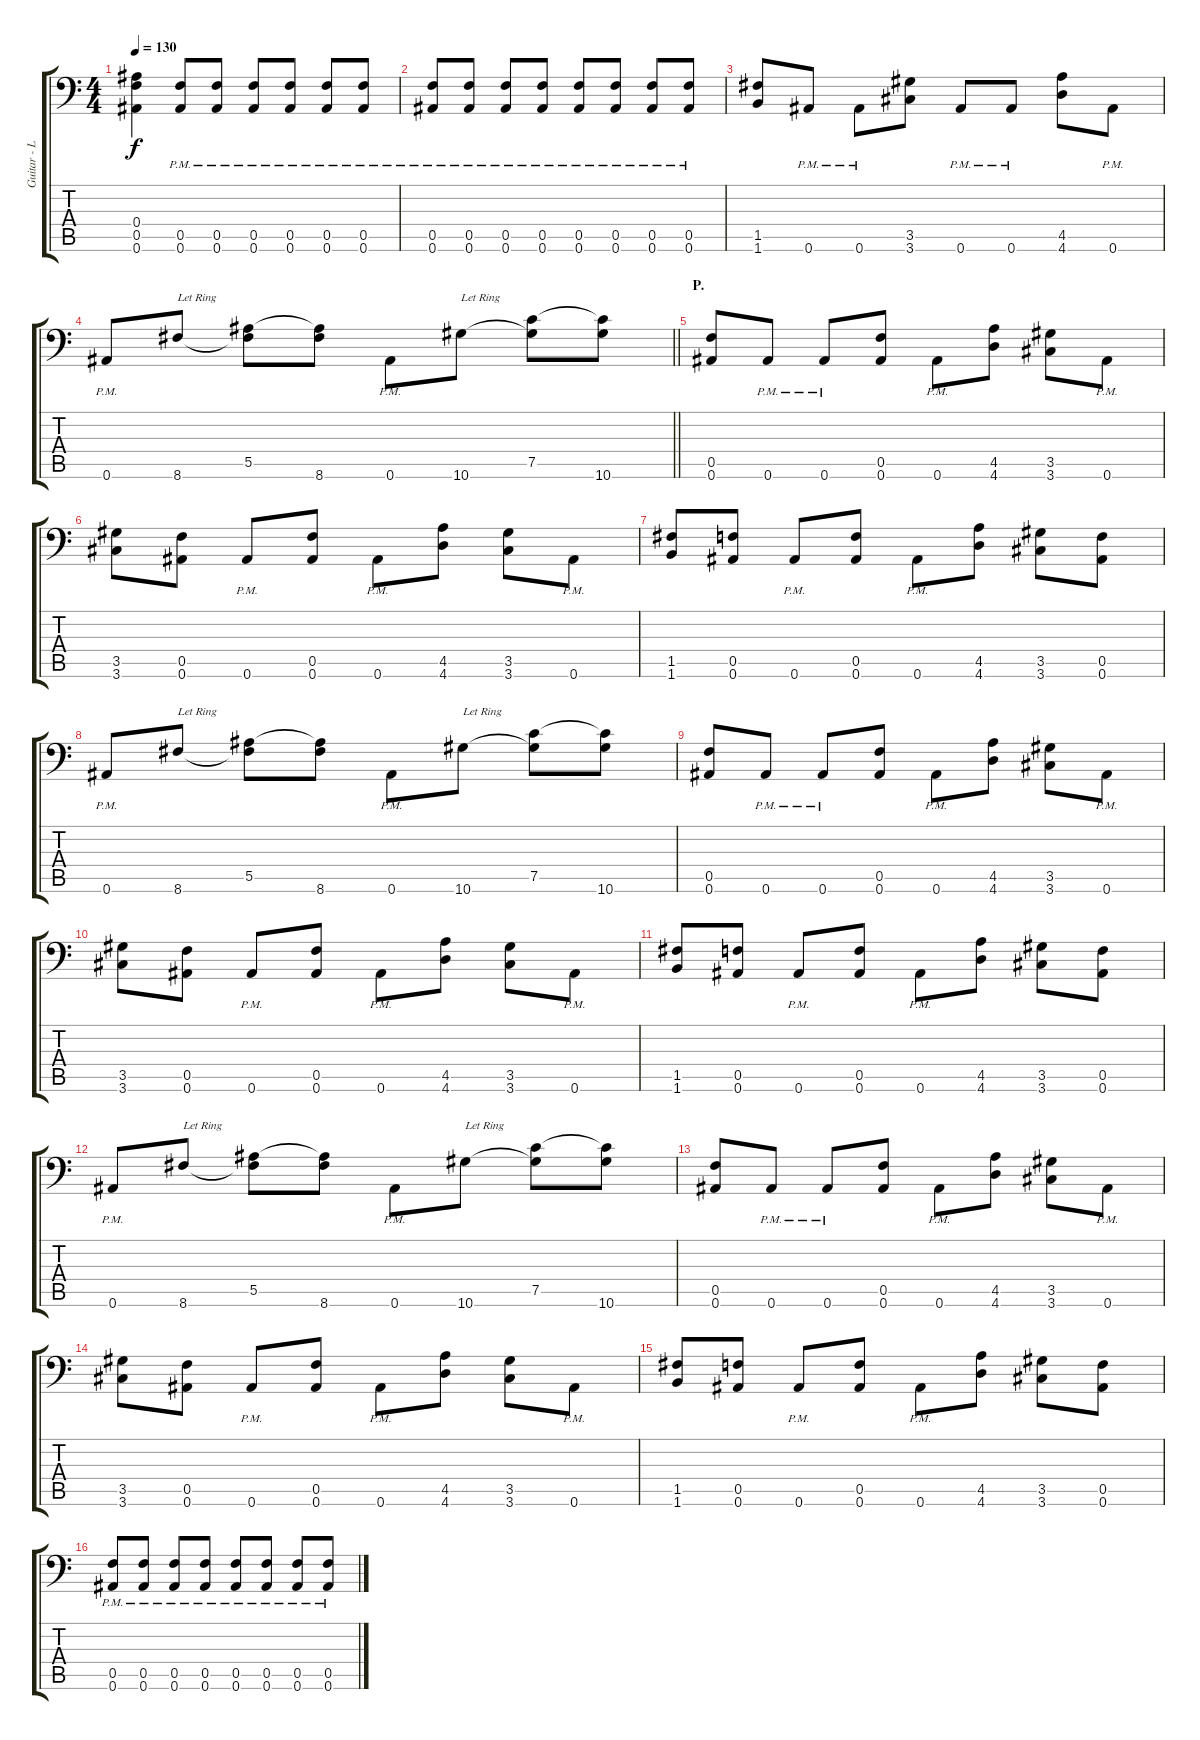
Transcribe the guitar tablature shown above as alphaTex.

\track ("Guitar - Left" "Guitar - L") {instrument distortionguitar}
\staff {score tabs}
\tuning (C4 G3 Eb3 Bb2 F2 Bb1) {hide}
\ts (4 4)
\tempo 130
\clef f4
\ks c
(0.4 0.5 0.6).4{dy f} (0.5{pm} 0.6{pm}).8 (0.5{pm} 0.6{pm}).8 (0.5{pm} 0.6{pm}).8 (0.5{pm} 0.6{pm}).8 (0.5{pm} 0.6{pm}).8 (0.5{pm} 0.6{pm}).8 |
(0.5{pm} 0.6{pm}).8 (0.5{pm} 0.6{pm}).8 (0.5{pm} 0.6{pm}).8 (0.5{pm} 0.6{pm}).8 (0.5{pm} 0.6{pm}).8 (0.5{pm} 0.6{pm}).8 (0.5{pm} 0.6{pm}).8 (0.5{pm} 0.6{pm}).8 |
(1.5 1.6).8 0.6{pm}.8 0.6{pm}.8 (3.5 3.6).8 0.6{pm}.8 0.6{pm}.8 (4.5 4.6).8 0.6{pm}.8 |
\barLineRight lightlight
0.6{pm}.8 8.6.8{txt "Let Ring"} (5.5 8.6{t}).8 (5.5{t} 8.6).8 0.6{pm}.8 10.6.8{txt "Let Ring"} (7.5 10.6{t}).8 (7.5{t} 10.6).8 |
\section ("" "P.")
(0.5 0.6).8 0.6{pm}.8 0.6{pm}.8 (0.5 0.6).8 0.6{pm}.8 (4.5 4.6).8 (3.5 3.6).8 0.6{pm}.8 |
(3.5 3.6).8 (0.5 0.6).8 0.6{pm}.8 (0.5 0.6).8 0.6{pm}.8 (4.5 4.6).8 (3.5 3.6).8 0.6{pm}.8 |
(1.5 1.6).8 (0.5 0.6).8 0.6{pm}.8 (0.5 0.6).8 0.6{pm}.8 (4.5 4.6).8 (3.5 3.6).8 (0.5 0.6).8 |
0.6{pm}.8 8.6.8{txt "Let Ring"} (5.5 8.6{t}).8 (5.5{t} 8.6).8 0.6{pm}.8 10.6.8{txt "Let Ring"} (7.5 10.6{t}).8 (7.5{t} 10.6).8 |
(0.5 0.6).8 0.6{pm}.8 0.6{pm}.8 (0.5 0.6).8 0.6{pm}.8 (4.5 4.6).8 (3.5 3.6).8 0.6{pm}.8 |
(3.5 3.6).8 (0.5 0.6).8 0.6{pm}.8 (0.5 0.6).8 0.6{pm}.8 (4.5 4.6).8 (3.5 3.6).8 0.6{pm}.8 |
(1.5 1.6).8 (0.5 0.6).8 0.6{pm}.8 (0.5 0.6).8 0.6{pm}.8 (4.5 4.6).8 (3.5 3.6).8 (0.5 0.6).8 |
0.6{pm}.8 8.6.8{txt "Let Ring"} (5.5 8.6{t}).8 (5.5{t} 8.6).8 0.6{pm}.8 10.6.8{txt "Let Ring"} (7.5 10.6{t}).8 (7.5{t} 10.6).8 |
(0.5 0.6).8 0.6{pm}.8 0.6{pm}.8 (0.5 0.6).8 0.6{pm}.8 (4.5 4.6).8 (3.5 3.6).8 0.6{pm}.8 |
(3.5 3.6).8 (0.5 0.6).8 0.6{pm}.8 (0.5 0.6).8 0.6{pm}.8 (4.5 4.6).8 (3.5 3.6).8 0.6{pm}.8 |
(1.5 1.6).8 (0.5 0.6).8 0.6{pm}.8 (0.5 0.6).8 0.6{pm}.8 (4.5 4.6).8 (3.5 3.6).8 (0.5 0.6).8 |
(0.5{pm} 0.6{pm}).8 (0.5{pm} 0.6{pm}).8 (0.5{pm} 0.6{pm}).8 (0.5{pm} 0.6{pm}).8 (0.5{pm} 0.6{pm}).8 (0.5{pm} 0.6{pm}).8 (0.5{pm} 0.6{pm}).8 (0.5{pm} 0.6{pm}).8
